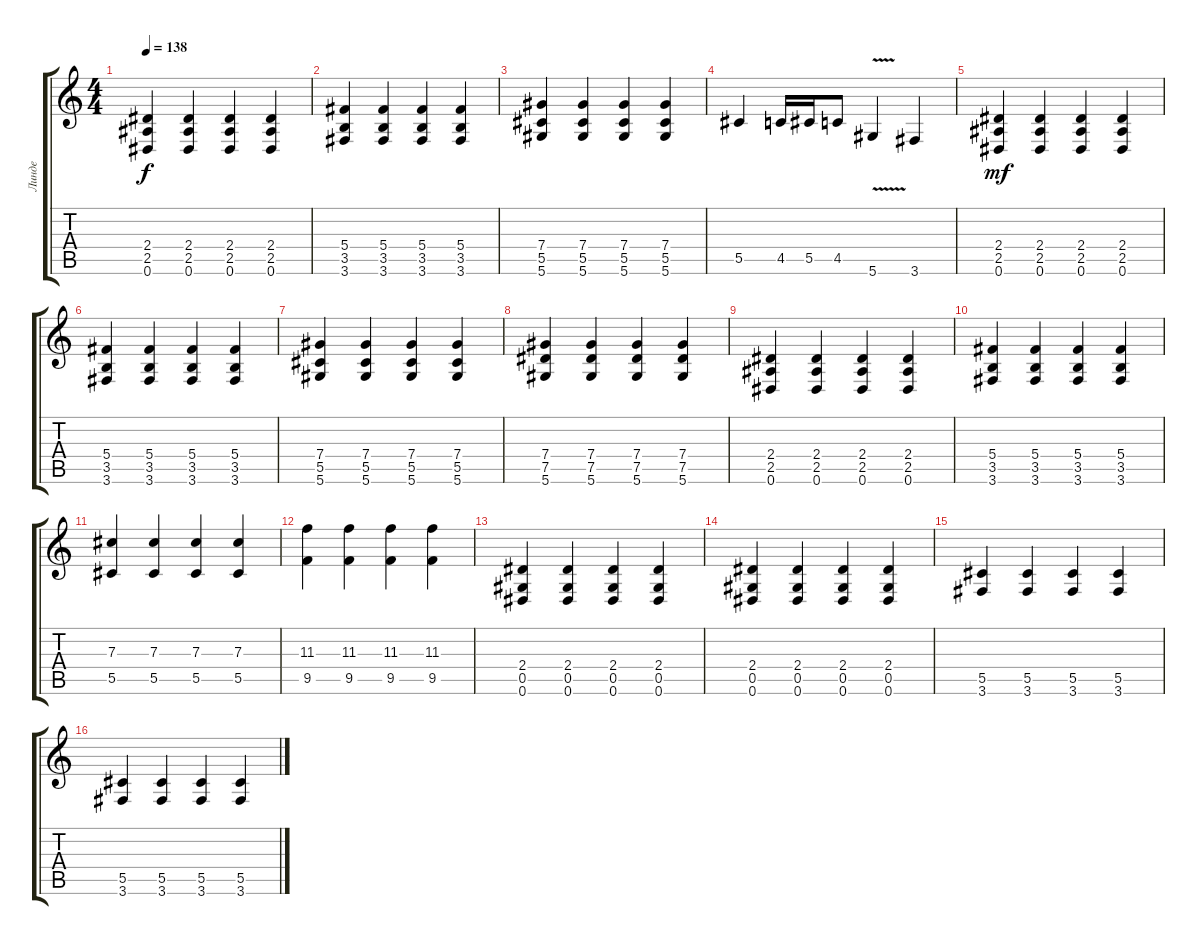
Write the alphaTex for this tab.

\track ("Линде" "Линде") {instrument distortionguitar}
\staff {score tabs}
\tuning (Eb4 Bb3 Gb3 Db3 Ab2 Eb2) {hide}
\ts (4 4)
\tempo 138
\clef g2
\ks c
(2.4 2.5 0.6).4{dy f} (2.4 2.5 0.6).4 (2.4 2.5 0.6).4 (2.4 2.5 0.6).4 |
(5.4 3.5 3.6).4 (5.4 3.5 3.6).4 (5.4 3.5 3.6).4 (5.4 3.5 3.6).4 |
(7.4 5.5 5.6).4 (7.4 5.5 5.6).4 (7.4 5.5 5.6).4 (7.4 5.5 5.6).4 |
5.5.4 4.5.16 5.5.16 4.5.8 5.6{v}.4 3.6.4 |
(2.4 2.5 0.6).4{dy mf} (2.4 2.5 0.6).4 (2.4 2.5 0.6).4 (2.4 2.5 0.6).4 |
(5.4 3.5 3.6).4 (5.4 3.5 3.6).4 (5.4 3.5 3.6).4 (5.4 3.5 3.6).4 |
(7.4 5.5 5.6).4 (7.4 5.5 5.6).4 (7.4 5.5 5.6).4 (7.4 5.5 5.6).4 |
(7.4 7.5 5.6).4 (7.4 7.5 5.6).4 (7.4 7.5 5.6).4 (7.4 7.5 5.6).4 |
(2.4 2.5 0.6).4 (2.4 2.5 0.6).4 (2.4 2.5 0.6).4 (2.4 2.5 0.6).4 |
(5.4 3.5 3.6).4 (5.4 3.5 3.6).4 (5.4 3.5 3.6).4 (5.4 3.5 3.6).4 |
(7.3 5.5).4 (7.3 5.5).4 (7.3 5.5).4 (7.3 5.5).4 |
(11.3 9.5).4 (11.3 9.5).4 (11.3 9.5).4 (11.3 9.5).4 |
(2.4 0.5 0.6).4 (2.4 0.5 0.6).4 (2.4 0.5 0.6).4 (2.4 0.5 0.6).4 |
(2.4 0.5 0.6).4 (2.4 0.5 0.6).4 (2.4 0.5 0.6).4 (2.4 0.5 0.6).4 |
(5.5 3.6).4 (5.5 3.6).4 (5.5 3.6).4 (5.5 3.6).4 |
(5.5 3.6).4 (5.5 3.6).4 (5.5 3.6).4 (5.5 3.6).4
